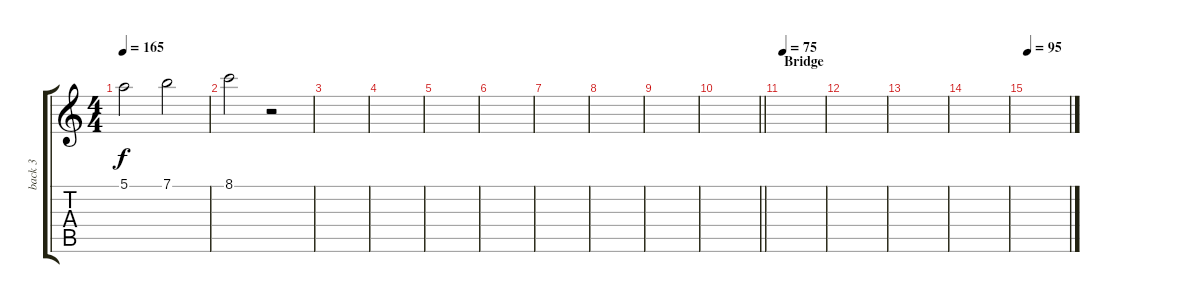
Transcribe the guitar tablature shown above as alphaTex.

\track ("back 3" "back 3") {instrument acousticguitarsteel}
\staff {score tabs}
\tuning (E4 B3 G3 D3 A2 E2) {hide}
\ts (4 4)
\tempo 165
\clef g2
\ks aminor
5.1.2{dy f} 7.1.2 |
8.1.2 r.2 |
|
|
|
|
|
|
|
\barLineRight lightlight
|
\section ("" "Bridge")
\tempo 75
|
|
|
|
\tempo 95
